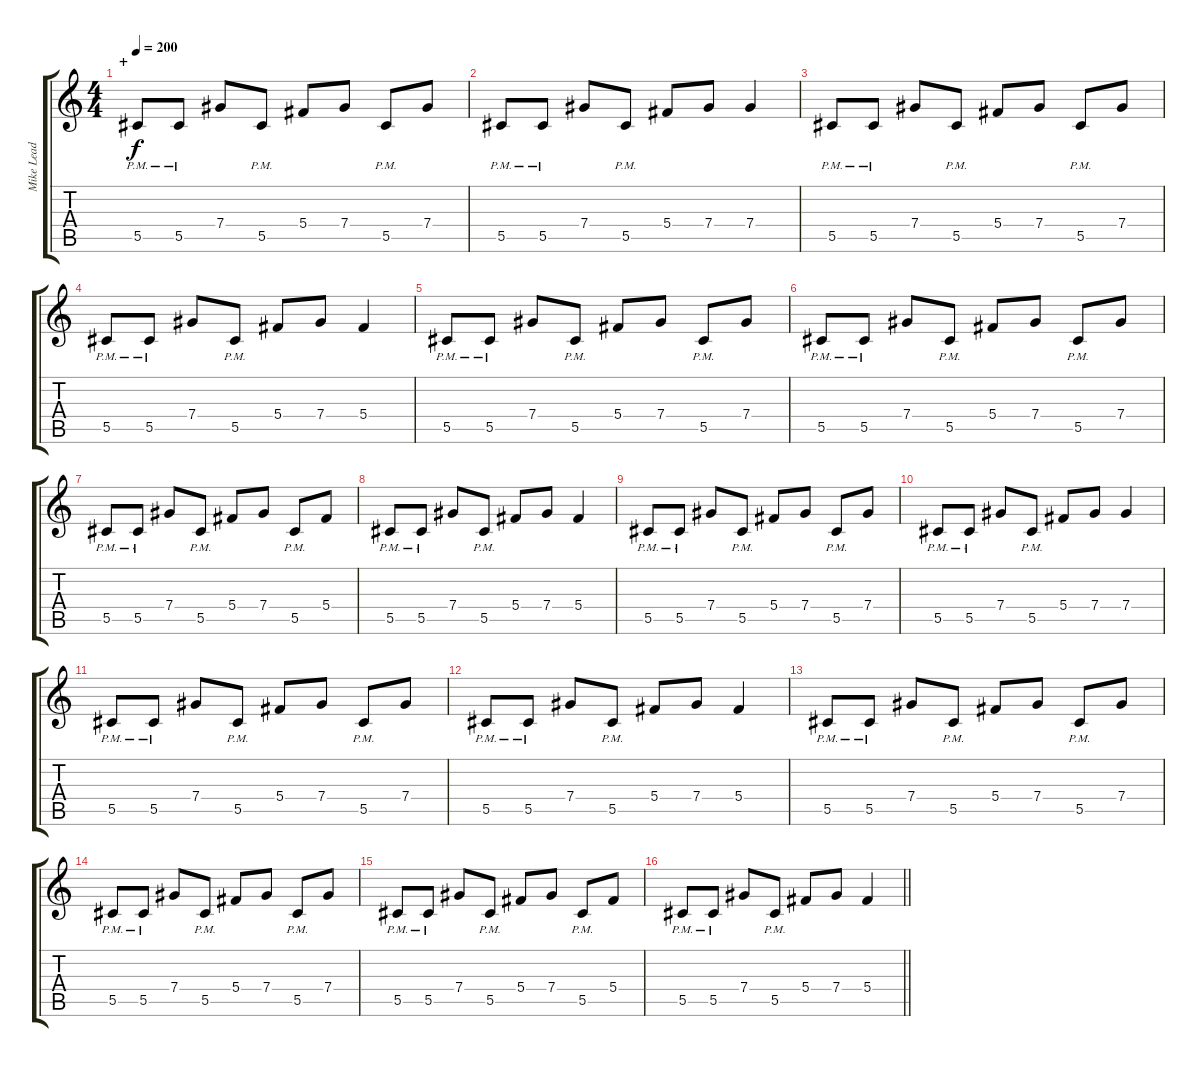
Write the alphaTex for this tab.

\track ("Mike Lead" "Mike Lead") {instrument distortionguitar}
\staff {score tabs}
\tuning (Eb4 Bb3 Gb3 Db3 Ab2 Db2) {hide}
\ts (4 4)
\section ("" "+")
\tempo 200
\clef g2
\ks c
5.5{pm}.8{dy f} 5.5{pm}.8 7.4.8 5.5{pm}.8 5.4.8 7.4.8 5.5{pm}.8 7.4.8 |
5.5{pm}.8 5.5{pm}.8 7.4.8 5.5{pm}.8 5.4.8 7.4.8 7.4.4 |
5.5{pm}.8 5.5{pm}.8 7.4.8 5.5{pm}.8 5.4.8 7.4.8 5.5{pm}.8 7.4.8 |
5.5{pm}.8 5.5{pm}.8 7.4.8 5.5{pm}.8 5.4.8 7.4.8 5.4.4 |
5.5{pm}.8 5.5{pm}.8 7.4.8 5.5{pm}.8 5.4.8 7.4.8 5.5{pm}.8 7.4.8 |
5.5{pm}.8 5.5{pm}.8 7.4.8 5.5{pm}.8 5.4.8 7.4.8 5.5{pm}.8 7.4.8 |
5.5{pm}.8 5.5{pm}.8 7.4.8 5.5{pm}.8 5.4.8 7.4.8 5.5{pm}.8 5.4.8 |
5.5{pm}.8 5.5{pm}.8 7.4.8 5.5{pm}.8 5.4.8 7.4.8 5.4.4 |
5.5{pm}.8 5.5{pm}.8 7.4.8 5.5{pm}.8 5.4.8 7.4.8 5.5{pm}.8 7.4.8 |
5.5{pm}.8 5.5{pm}.8 7.4.8 5.5{pm}.8 5.4.8 7.4.8 7.4.4 |
5.5{pm}.8 5.5{pm}.8 7.4.8 5.5{pm}.8 5.4.8 7.4.8 5.5{pm}.8 7.4.8 |
5.5{pm}.8 5.5{pm}.8 7.4.8 5.5{pm}.8 5.4.8 7.4.8 5.4.4 |
5.5{pm}.8 5.5{pm}.8 7.4.8 5.5{pm}.8 5.4.8 7.4.8 5.5{pm}.8 7.4.8 |
5.5{pm}.8 5.5{pm}.8 7.4.8 5.5{pm}.8 5.4.8 7.4.8 5.5{pm}.8 7.4.8 |
5.5{pm}.8 5.5{pm}.8 7.4.8 5.5{pm}.8 5.4.8 7.4.8 5.5{pm}.8 5.4.8 |
\barLineRight lightlight
5.5{pm}.8 5.5{pm}.8 7.4.8 5.5{pm}.8 5.4.8 7.4.8 5.4.4
